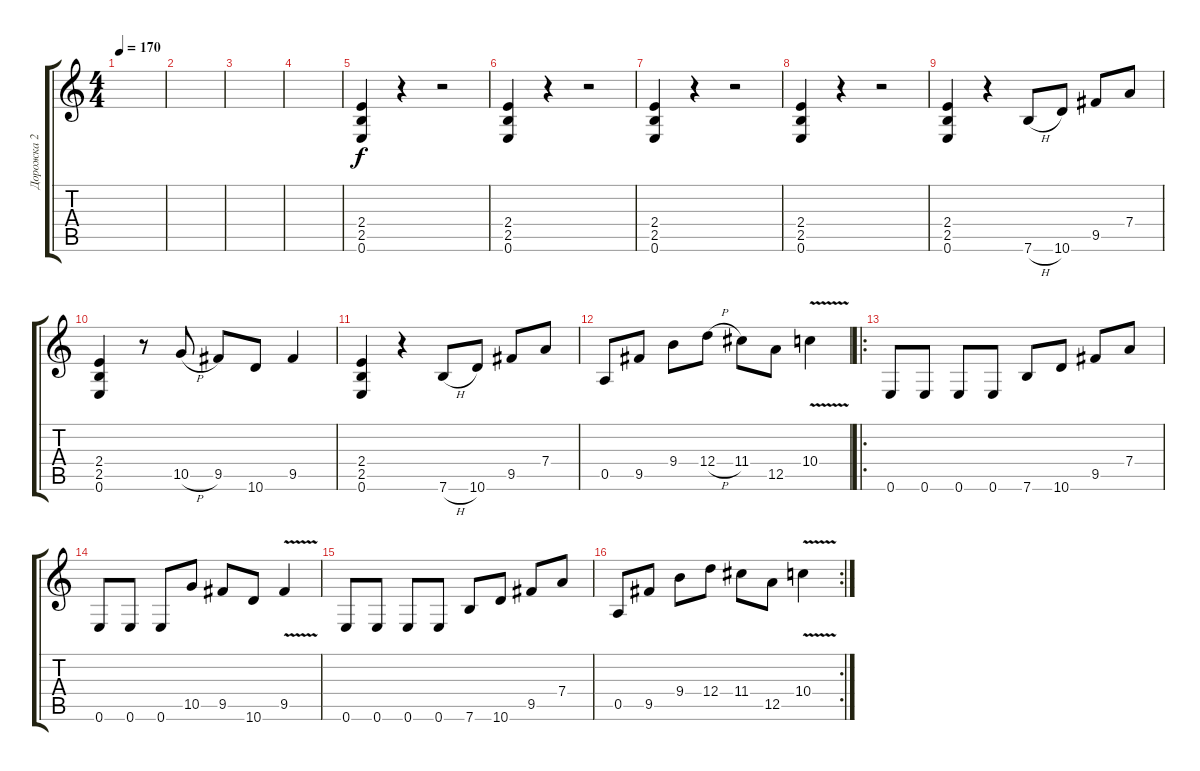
\track ("Дорожка 2" "Дорожка 2") {instrument distortionguitar}
\staff {score tabs}
\tuning (E4 B3 G3 D3 A2 E2) {hide}
\ts (4 4)
\tempo 170
\clef g2
\ks c
|
|
|
|
(2.4 2.5 0.6).4 r.4 r.2 |
(2.4 2.5 0.6).4 r.4 r.2 |
(2.4 2.5 0.6).4 r.4 r.2 |
(2.4 2.5 0.6).4 r.4 r.2 |
(2.4 2.5 0.6).4 r.4 7.6{h}.8 10.6.8 9.5.8 7.4.8 |
(2.4 2.5 0.6).4 r.8 10.5{h}.8 9.5.8 10.6.8 9.5.4 |
(2.4 2.5 0.6).4 r.4 7.6{h}.8 10.6.8 9.5.8 7.4.8 |
0.5.8 9.5.8 9.4.8 12.4{h}.8 11.4.8 12.5.8 10.4{v}.4 |
\ro
0.6.8 0.6.8 0.6.8 0.6.8 7.6.8 10.6.8 9.5.8 7.4.8 |
0.6.8 0.6.8 0.6.8 10.5.8 9.5.8 10.6.8 9.5{v}.4 |
0.6.8 0.6.8 0.6.8 0.6.8 7.6.8 10.6.8 9.5.8 7.4.8 |
\rc 2
0.5.8 9.5.8 9.4.8 12.4.8 11.4.8 12.5.8 10.4{v}.4
